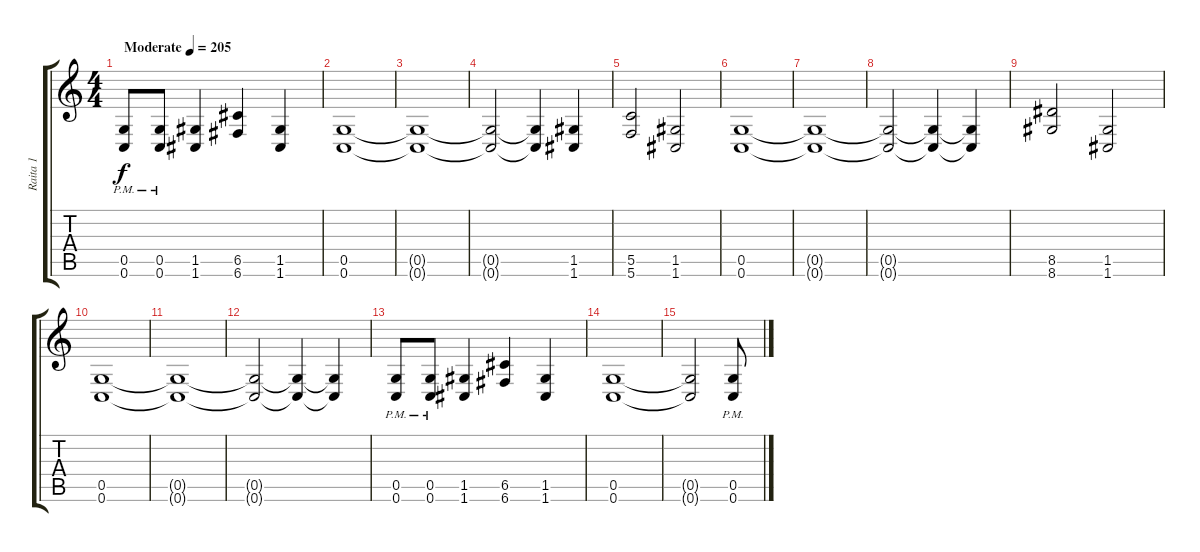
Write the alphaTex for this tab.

\track ("Raita 1" "Raita 1") {instrument distortionguitar}
\staff {score tabs}
\tuning (D4 A3 F3 C3 G2 C2) {hide}
\ts (4 4)
\tempo (205 "Moderate")
\clef g2
\ks c
(0.5{pm} 0.6{pm}).8{dy f instrument distortionguitar} (0.5{pm} 0.6{pm}).8 (1.5 1.6).4 (6.5 6.6).4 (1.5 1.6).4 |
(0.5 0.6).1 |
(0.5{t} 0.6{t}).1 |
(0.5{t} 0.6{t}).2 (0.5{t} 0.6{t}).4 (1.5 1.6).4 |
(5.5 5.6).2 (1.5 1.6).2 |
(0.5 0.6).1 |
(0.5{t} 0.6{t}).1 |
(0.5{t} 0.6{t}).2 (0.5{t} 0.6{t}).4 (0.5{t} 0.6{t}).4 |
(8.5 8.6).2 (1.5 1.6).2 |
(0.5 0.6).1 |
(0.5{t} 0.6{t}).1 |
(0.5{t} 0.6{t}).2 (0.5{t} 0.6{t}).4 (0.5{t} 0.6{t}).4 |
(0.5{pm} 0.6{pm}).8 (0.5{pm} 0.6{pm}).8 (1.5 1.6).4 (6.5 6.6).4 (1.5 1.6).4 |
(0.5 0.6).1 |
(0.5{t} 0.6{t}).2 (0.5{pm} 0.6{pm}).8
